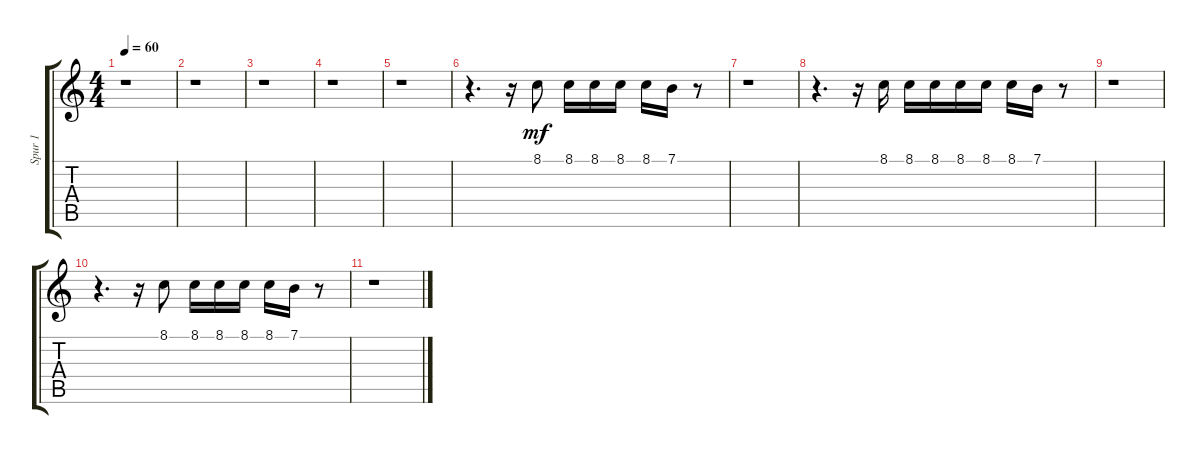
\track ("Spur 1" "Spur 1") {instrument acousticgrandpiano}
\staff {score tabs}
\tuning (E4 B3 G3 D3 A2 E2) {hide}
\ts (4 4)
\tempo 60
\clef g2
\ks c
r.1{dy mf} |
r.1 |
r.1 |
r.1 |
r.1 |
r.4{d} r.16 8.1.8 8.1.16 8.1.16 8.1.16 8.1.16 7.1.16 r.8 |
r.1 |
r.4{d} r.16 8.1.16 8.1.16 8.1.16 8.1.16 8.1.16 8.1.16 7.1.16 r.8 |
r.1 |
r.4{d} r.16 8.1.8 8.1.16 8.1.16 8.1.16 8.1.16 7.1.16 r.8 |
r.1
